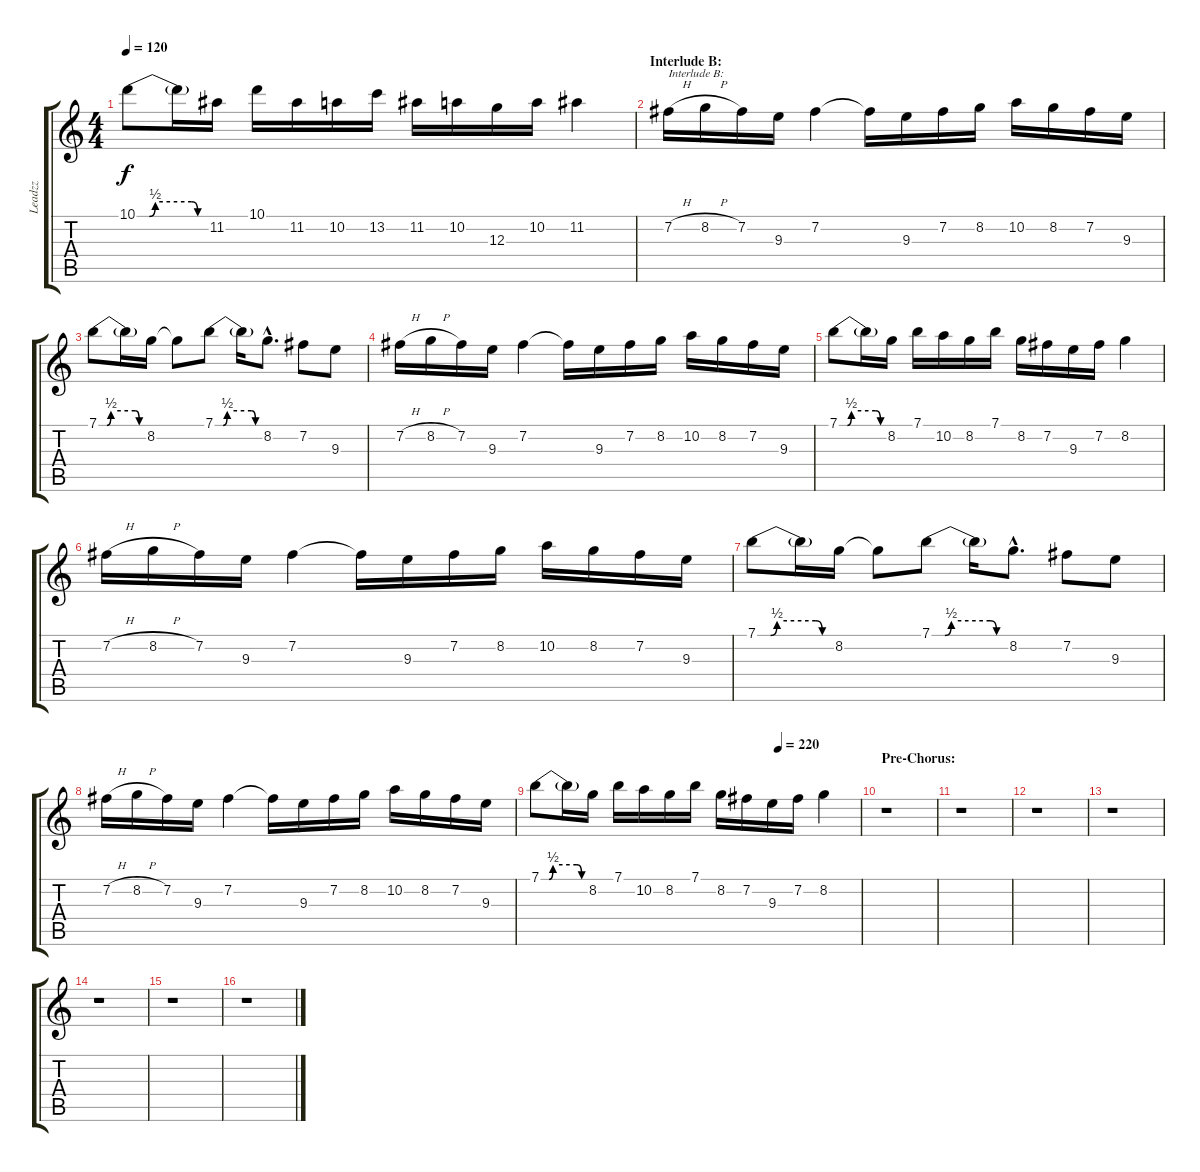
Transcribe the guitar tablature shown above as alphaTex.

\track ("Leadzz" "Leadzz") {instrument distortionguitar}
\staff {score tabs}
\tuning (E4 B3 G3 D3 A2 E2) {hide}
\ts (4 4)
\tempo 120
\clef g2
\ks c
10.1{be (custom 0 0 10 0 15 2 45 2 50 0 60 0)}.8{dy f} 10.1{t}.16 11.2.16 10.1.16 11.2.16 10.2.16 13.2.16 11.2.16 10.2.16 12.3.16 10.2.16 11.2.4 |
\section ("" "Interlude B:")
7.2{h}.16{txt "Interlude B:"} 8.2{h}.16 7.2.16 9.3.16 7.2.4 7.2{t}.16 9.3.16 7.2.16 8.2.16 10.2.16 8.2.16 7.2.16 9.3.16 |
7.1{be (custom 0 0 10 0 15 2 45 2 50 0 60 0)}.8 7.1{t}.16 8.2.16 8.2{t}.8 7.1{be (custom 0 0 10 0 15 2 45 2 50 0 60 0)}.8 7.1{t}.16 8.2{hac}.8{d} 7.2.8 9.3.8 |
7.2{h}.16 8.2{h}.16 7.2.16 9.3.16 7.2.4 7.2{t}.16 9.3.16 7.2.16 8.2.16 10.2.16 8.2.16 7.2.16 9.3.16 |
7.1{be (custom 0 0 10 0 15 2 45 2 51 0 60 0)}.8 7.1{t}.16 8.2.16 7.1.16 10.2.16 8.2.16 7.1.16 8.2.16 7.2.16 9.3.16 7.2.16 8.2.4 |
7.2{h}.16 8.2{h}.16 7.2.16 9.3.16 7.2.4 7.2{t}.16 9.3.16 7.2.16 8.2.16 10.2.16 8.2.16 7.2.16 9.3.16 |
7.1{be (custom 0 0 10 0 15 2 45 2 50 0 60 0)}.8 7.1{t}.16 8.2.16 8.2{t}.8 7.1{be (custom 0 0 10 0 15 2 45 2 50 0 60 0)}.8 7.1{t}.16 8.2{hac}.8{d} 7.2.8 9.3.8 |
7.2{h}.16 8.2{h}.16 7.2.16 9.3.16 7.2.4 7.2{t}.16 9.3.16 7.2.16 8.2.16 10.2.16 8.2.16 7.2.16 9.3.16 |
\tempo (220 0.75)
7.1{be (custom 0 0 10 0 15 2 45 2 51 0 60 0)}.8 7.1{t}.16 8.2.16 7.1.16 10.2.16 8.2.16 7.1.16 8.2.16 7.2.16 9.3.16 7.2.16 8.2.4 |
\section ("" "Pre-Chorus:")
r.1 |
r.1 |
r.1 |
r.1 |
r.1 |
r.1 |
r.1
